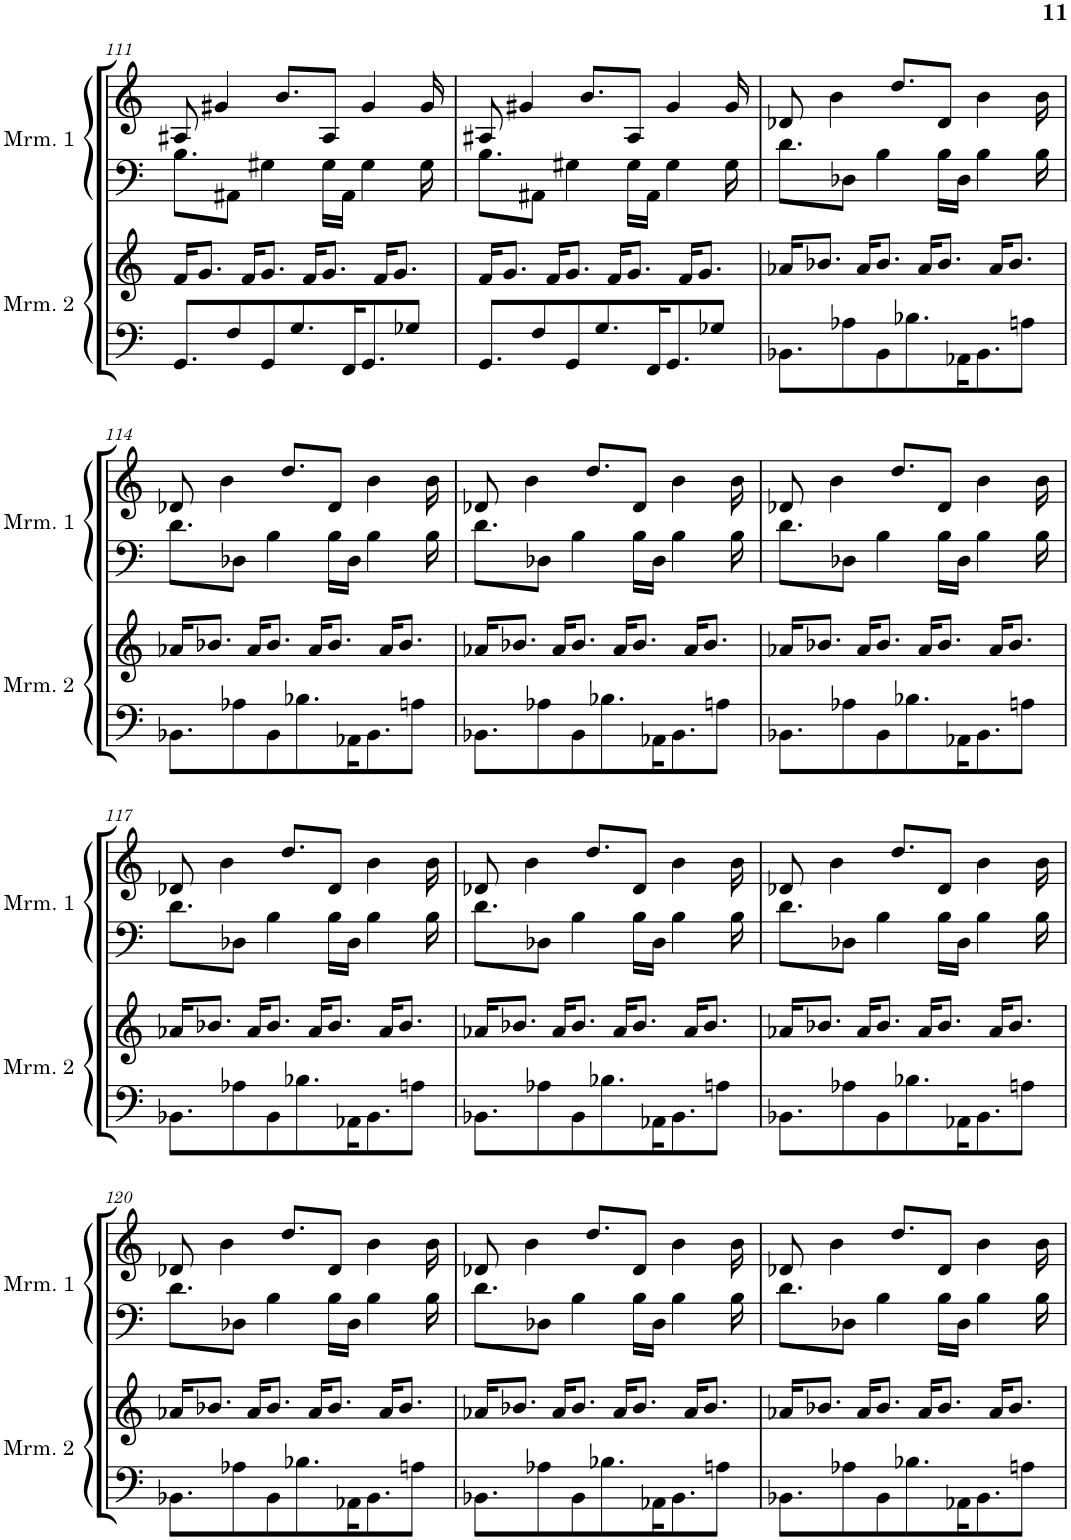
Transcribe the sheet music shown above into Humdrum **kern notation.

**kern	**kern	**kern	**kern
*part4	*part3	*part2	*part1
*staff4	*staff3	*staff2	*staff1
*I"Marimba 2	*I"Marimba 2	*I"Marimba 1	*I"Marimba 1
*I'Mrm. 2	*I'Mrm. 2	*I'Mrm. 1	*I'Mrm. 1
!!LO:PB:g=z
*clefF4	*clefG2	*clefF4	*clefG2
*k[]	*k[]	*k[]	*k[]
*M4/4	*M4/4	*M4/4	*M4/4
=111	=111	=111	=111
8.GG/L	16f/KL	8.B\L	8A#X/
.	8.g/J	.	.
.	.	.	4g#X/
8F/	.	8AA#X\J	.
.	16f/KL	.	.
8GG/	8.g/J	4G#X\	.
.	.	.	8.b/L
8.G/	.	.	.
.	16f/KL	.	.
.	8.g/J	16G#\LL	8A#/J
16FF/K	.	16AA#\JJ	.
8.GG/	.	4G#\	4g#/
.	16f/KL	.	.
.	8.g/J	.	.
8G-X/J	.	.	.
.	.	16G#\	16g#/
=112	=112	=112	=112
8.GG/L	16f/KL	8.B\L	8A#X/
.	8.g/J	.	.
.	.	.	4g#X/
8F/	.	8AA#X\J	.
.	16f/KL	.	.
8GG/	8.g/J	4G#X\	.
.	.	.	8.b/L
8.G/	.	.	.
.	16f/KL	.	.
.	8.g/J	16G#\LL	8A#/J
16FF/K	.	16AA#\JJ	.
8.GG/	.	4G#\	4g#/
.	16f/KL	.	.
.	8.g/J	.	.
8G-X/J	.	.	.
.	.	16G#\	16g#/
=113	=113	=113	=113
8.BB-X\L	16a-X/KL	8.d\L	8d-X/
.	8.b-X/J	.	.
.	.	.	4b\
8A-X\	.	8D-X\J	.
.	16a-/KL	.	.
8BB-\	8.b-/J	4B\	.
.	.	.	8.dd/L
8.B-X\	.	.	.
.	16a-/KL	.	.
.	8.b-/J	16B\LL	8d-/J
16AA-X\K	.	16D-\JJ	.
8.BB-\	.	4B\	4b\
.	16a-/KL	.	.
.	8.b-/J	.	.
8An\J	.	.	.
.	.	16B\	16b\
!!LO:LB:g=z
=114	=114	=114	=114
8.BB-X\L	16a-X/KL	8.d\L	8d-X/
.	8.b-X/J	.	.
.	.	.	4b\
8A-X\	.	8D-X\J	.
.	16a-/KL	.	.
8BB-\	8.b-/J	4B\	.
.	.	.	8.dd/L
8.B-X\	.	.	.
.	16a-/KL	.	.
.	8.b-/J	16B\LL	8d-/J
16AA-X\K	.	16D-\JJ	.
8.BB-\	.	4B\	4b\
.	16a-/KL	.	.
.	8.b-/J	.	.
8An\J	.	.	.
.	.	16B\	16b\
=115	=115	=115	=115
8.BB-X\L	16a-X/KL	8.d\L	8d-X/
.	8.b-X/J	.	.
.	.	.	4b\
8A-X\	.	8D-X\J	.
.	16a-/KL	.	.
8BB-\	8.b-/J	4B\	.
.	.	.	8.dd/L
8.B-X\	.	.	.
.	16a-/KL	.	.
.	8.b-/J	16B\LL	8d-/J
16AA-X\K	.	16D-\JJ	.
8.BB-\	.	4B\	4b\
.	16a-/KL	.	.
.	8.b-/J	.	.
8An\J	.	.	.
.	.	16B\	16b\
=116	=116	=116	=116
8.BB-X\L	16a-X/KL	8.d\L	8d-X/
.	8.b-X/J	.	.
.	.	.	4b\
8A-X\	.	8D-X\J	.
.	16a-/KL	.	.
8BB-\	8.b-/J	4B\	.
.	.	.	8.dd/L
8.B-X\	.	.	.
.	16a-/KL	.	.
.	8.b-/J	16B\LL	8d-/J
16AA-X\K	.	16D-\JJ	.
8.BB-\	.	4B\	4b\
.	16a-/KL	.	.
.	8.b-/J	.	.
8An\J	.	.	.
.	.	16B\	16b\
!!LO:LB:g=z
=117	=117	=117	=117
8.BB-X\L	16a-X/KL	8.d\L	8d-X/
.	8.b-X/J	.	.
.	.	.	4b\
8A-X\	.	8D-X\J	.
.	16a-/KL	.	.
8BB-\	8.b-/J	4B\	.
.	.	.	8.dd/L
8.B-X\	.	.	.
.	16a-/KL	.	.
.	8.b-/J	16B\LL	8d-/J
16AA-X\K	.	16D-\JJ	.
8.BB-\	.	4B\	4b\
.	16a-/KL	.	.
.	8.b-/J	.	.
8An\J	.	.	.
.	.	16B\	16b\
=118	=118	=118	=118
8.BB-X\L	16a-X/KL	8.d\L	8d-X/
.	8.b-X/J	.	.
.	.	.	4b\
8A-X\	.	8D-X\J	.
.	16a-/KL	.	.
8BB-\	8.b-/J	4B\	.
.	.	.	8.dd/L
8.B-X\	.	.	.
.	16a-/KL	.	.
.	8.b-/J	16B\LL	8d-/J
16AA-X\K	.	16D-\JJ	.
8.BB-\	.	4B\	4b\
.	16a-/KL	.	.
.	8.b-/J	.	.
8An\J	.	.	.
.	.	16B\	16b\
=119	=119	=119	=119
8.BB-X\L	16a-X/KL	8.d\L	8d-X/
.	8.b-X/J	.	.
.	.	.	4b\
8A-X\	.	8D-X\J	.
.	16a-/KL	.	.
8BB-\	8.b-/J	4B\	.
.	.	.	8.dd/L
8.B-X\	.	.	.
.	16a-/KL	.	.
.	8.b-/J	16B\LL	8d-/J
16AA-X\K	.	16D-\JJ	.
8.BB-\	.	4B\	4b\
.	16a-/KL	.	.
.	8.b-/J	.	.
8An\J	.	.	.
.	.	16B\	16b\
!!LO:LB:g=z
=120	=120	=120	=120
8.BB-X\L	16a-X/KL	8.d\L	8d-X/
.	8.b-X/J	.	.
.	.	.	4b\
8A-X\	.	8D-X\J	.
.	16a-/KL	.	.
8BB-\	8.b-/J	4B\	.
.	.	.	8.dd/L
8.B-X\	.	.	.
.	16a-/KL	.	.
.	8.b-/J	16B\LL	8d-/J
16AA-X\K	.	16D-\JJ	.
8.BB-\	.	4B\	4b\
.	16a-/KL	.	.
.	8.b-/J	.	.
8An\J	.	.	.
.	.	16B\	16b\
=121	=121	=121	=121
8.BB-X\L	16a-X/KL	8.d\L	8d-X/
.	8.b-X/J	.	.
.	.	.	4b\
8A-X\	.	8D-X\J	.
.	16a-/KL	.	.
8BB-\	8.b-/J	4B\	.
.	.	.	8.dd/L
8.B-X\	.	.	.
.	16a-/KL	.	.
.	8.b-/J	16B\LL	8d-/J
16AA-X\K	.	16D-\JJ	.
8.BB-\	.	4B\	4b\
.	16a-/KL	.	.
.	8.b-/J	.	.
8An\J	.	.	.
.	.	16B\	16b\
=122	=122	=122	=122
8.BB-X\L	16a-X/KL	8.d\L	8d-X/
.	8.b-X/J	.	.
.	.	.	4b\
8A-X\	.	8D-X\J	.
.	16a-/KL	.	.
8BB-\	8.b-/J	4B\	.
.	.	.	8.dd/L
8.B-X\	.	.	.
.	16a-/KL	.	.
.	8.b-/J	16B\LL	8d-/J
16AA-X\K	.	16D-\JJ	.
8.BB-\	.	4B\	4b\
.	16a-/KL	.	.
.	8.b-/J	.	.
8An\J	.	.	.
.	.	16B\	16b\
=	=	=	=
*-	*-	*-	*-
